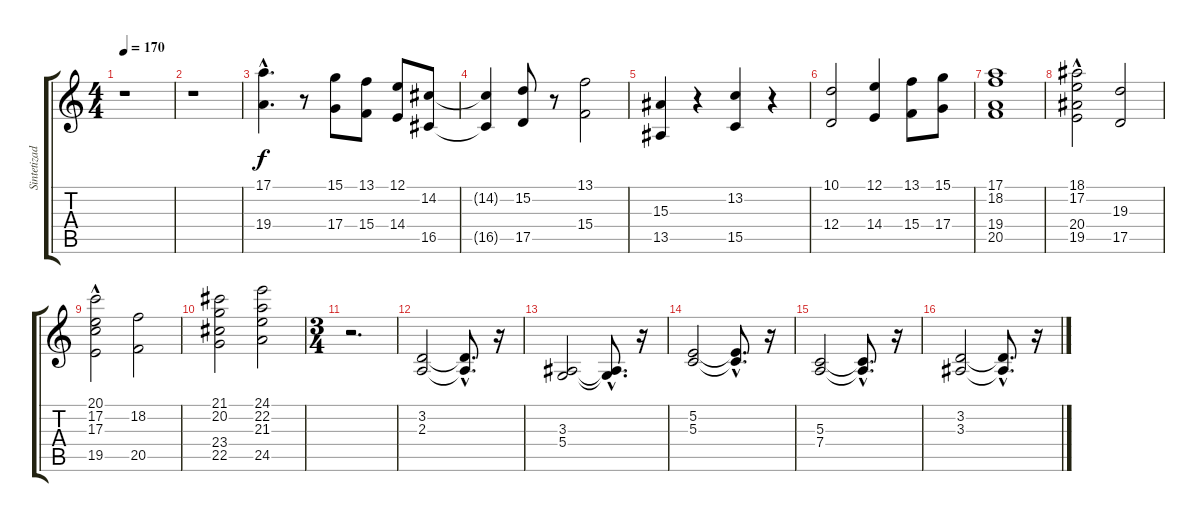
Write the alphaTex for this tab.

\track ("Sintetizador" "Sintetizad") {instrument stringensemble1}
\staff {score tabs}
\tuning (E4 B3 G3 D3 A2 E2) {hide}
\ts (4 4)
\tempo 170
\clef g2
\ks c
r.1{dy f} |
r.1 |
(17.1{hac} 19.4{hac}).4{d volume 10} r.8 (15.1 17.4).8 (13.1 15.4).8 (12.1 14.4).8 (14.2 16.5).8 |
(14.2{t} 16.5{t}).4 (15.2 17.5).8 r.8 (13.1 15.4).2 |
(15.3 13.5).4 r.4 (13.2 15.5).4 r.4 |
(10.1 12.4).2 (12.1 14.4).4 (13.1 15.4).8 (15.1 17.4).8 |
(17.1 18.2 19.4 20.5).1 |
(18.1{hac} 17.2 20.4{hac} 19.5).2 (19.3 17.5).2 |
(20.1{hac} 17.2 17.3{hac} 19.5).2 (18.2 20.5).2 |
(21.1 20.2 23.4 22.5).2 (24.1 22.2 21.3 24.5).2 |
\ts (3 4)
r.2{d} |
(3.2 2.3).2{volume 12} (3.2{hac t} 2.3{hac t}).8{d} r.16 |
(3.3 5.4).2 (3.3{hac t} 5.4{hac t}).8{d} r.16 |
(5.2 5.3).2 (5.2{hac t} 5.3{hac t}).8{d} r.16 |
(5.3 7.4).2 (5.3{hac t} 7.4{hac t}).8{d} r.16 |
(3.2 3.3).2 (3.2{hac t} 3.3{hac t}).8{d} r.16
